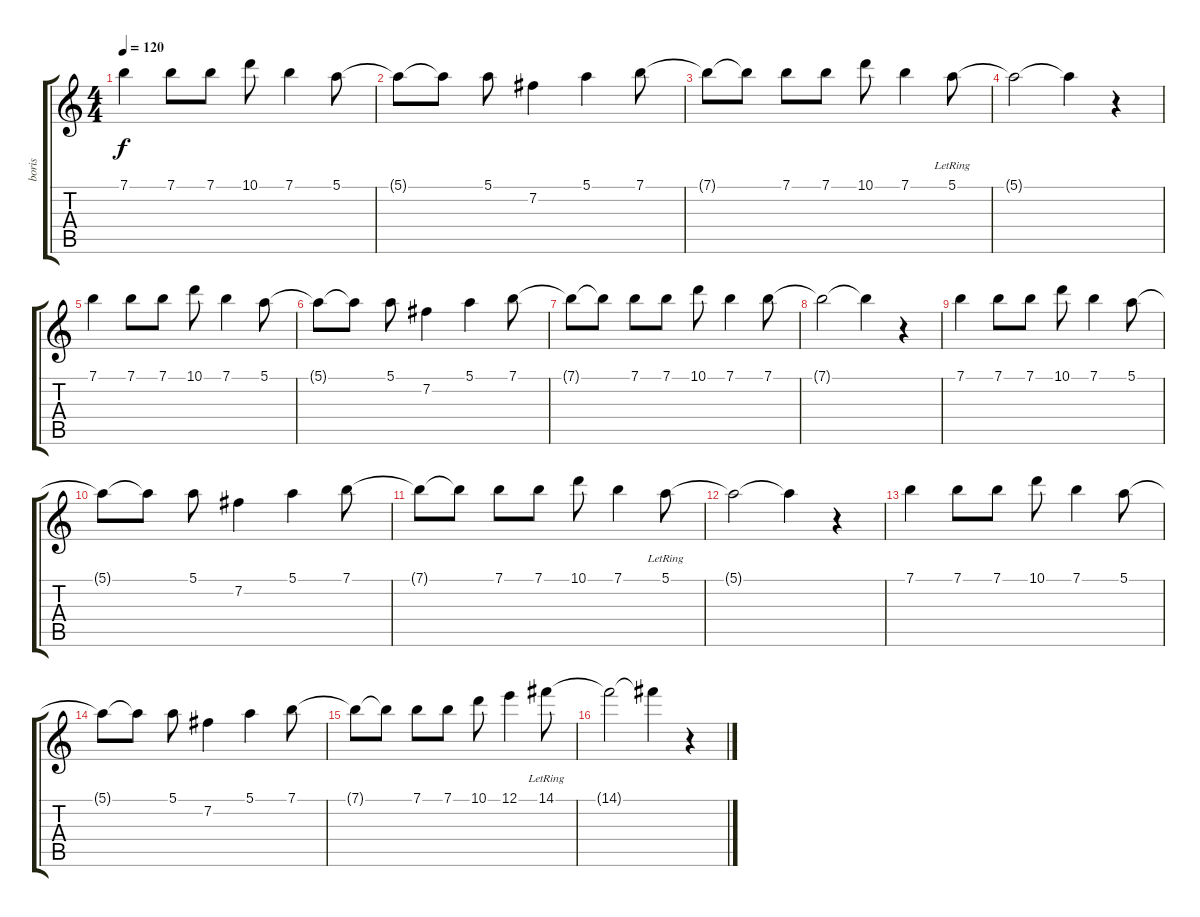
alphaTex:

\track ("boris" "boris") {instrument distortionguitar}
\staff {score tabs}
\tuning (E4 B3 G3 D3 A2 E2) {hide}
\ts (4 4)
\tempo 120
\clef g2
\ks c
7.1.4{dy f} 7.1.8 7.1.8 10.1.8 7.1.4 5.1.8 |
5.1{t}.8 5.1{t}.8 5.1.8 7.2.4 5.1.4 7.1.8 |
7.1{t}.8 7.1{t}.8 7.1.8 7.1.8 10.1.8 7.1.4 5.1{lr}.8 |
5.1{t}.2 5.1{t}.4 r.4 |
7.1.4 7.1.8 7.1.8 10.1.8 7.1.4 5.1.8 |
5.1{t}.8 5.1{t}.8 5.1.8 7.2.4 5.1.4 7.1.8 |
7.1{t}.8 7.1{t}.8 7.1.8 7.1.8 10.1.8 7.1.4 7.1.8 |
7.1{t}.2 7.1{t}.4 r.4 |
7.1.4 7.1.8 7.1.8 10.1.8 7.1.4 5.1.8 |
5.1{t}.8 5.1{t}.8 5.1.8 7.2.4 5.1.4 7.1.8 |
7.1{t}.8 7.1{t}.8 7.1.8 7.1.8 10.1.8 7.1.4 5.1{lr}.8 |
5.1{t}.2 5.1{t}.4 r.4 |
7.1.4 7.1.8 7.1.8 10.1.8 7.1.4 5.1.8 |
5.1{t}.8 5.1{t}.8 5.1.8 7.2.4 5.1.4 7.1.8 |
7.1{t}.8 7.1{t}.8 7.1.8 7.1.8 10.1.8 12.1.4 14.1{lr}.8 |
14.1{t}.2 14.1{t}.4 r.4
